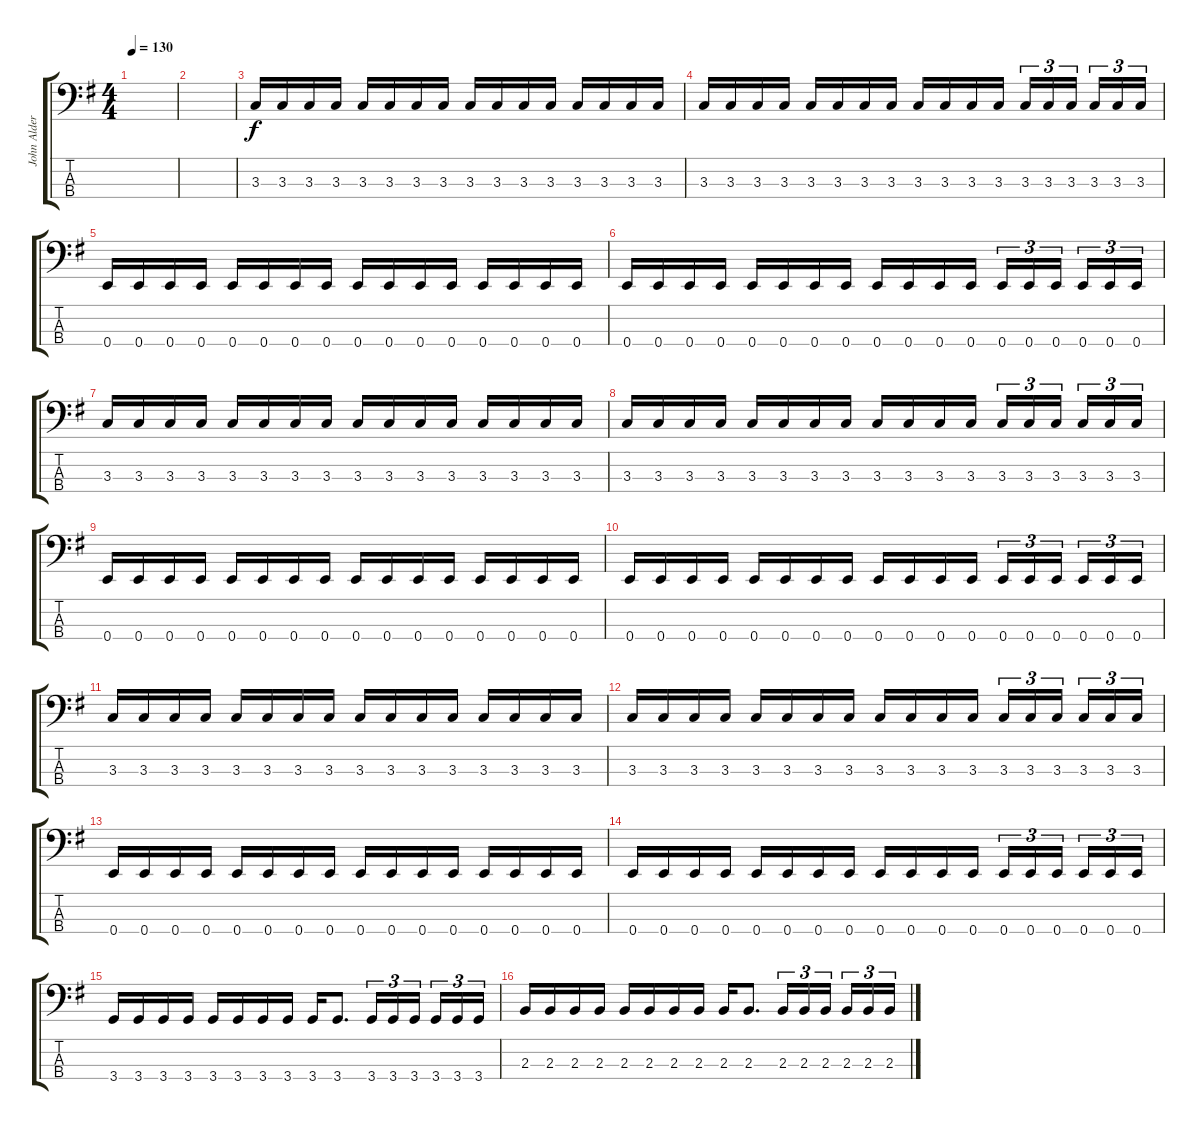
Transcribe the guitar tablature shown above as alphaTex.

\track ("John Alderete (Bass)" "John Alder") {instrument electricbassfinger}
\staff {score tabs}
\tuning (G2 D2 A1 E1) {hide}
\ts (4 4)
\tempo 130
\clef f4
\ks g
|
|
3.3.16 3.3.16 3.3.16 3.3.16 3.3.16 3.3.16 3.3.16 3.3.16 3.3.16 3.3.16 3.3.16 3.3.16 3.3.16 3.3.16 3.3.16 3.3.16 |
3.3.16 3.3.16 3.3.16 3.3.16 3.3.16 3.3.16 3.3.16 3.3.16 3.3.16 3.3.16 3.3.16 3.3.16 3.3.16{tu (3 2)} 3.3.16{tu (3 2)} 3.3.16{tu (3 2) beam splitsecondary} 3.3.16{tu (3 2)} 3.3.16{tu (3 2)} 3.3.16{tu (3 2)} |
0.4.16 0.4.16 0.4.16 0.4.16 0.4.16 0.4.16 0.4.16 0.4.16 0.4.16 0.4.16 0.4.16 0.4.16 0.4.16 0.4.16 0.4.16 0.4.16 |
0.4.16 0.4.16 0.4.16 0.4.16 0.4.16 0.4.16 0.4.16 0.4.16 0.4.16 0.4.16 0.4.16 0.4.16 0.4.16{tu (3 2)} 0.4.16{tu (3 2)} 0.4.16{tu (3 2) beam splitsecondary} 0.4.16{tu (3 2)} 0.4.16{tu (3 2)} 0.4.16{tu (3 2)} |
3.3.16 3.3.16 3.3.16 3.3.16 3.3.16 3.3.16 3.3.16 3.3.16 3.3.16 3.3.16 3.3.16 3.3.16 3.3.16 3.3.16 3.3.16 3.3.16 |
3.3.16 3.3.16 3.3.16 3.3.16 3.3.16 3.3.16 3.3.16 3.3.16 3.3.16 3.3.16 3.3.16 3.3.16 3.3.16{tu (3 2)} 3.3.16{tu (3 2)} 3.3.16{tu (3 2) beam splitsecondary} 3.3.16{tu (3 2)} 3.3.16{tu (3 2)} 3.3.16{tu (3 2)} |
0.4.16 0.4.16 0.4.16 0.4.16 0.4.16 0.4.16 0.4.16 0.4.16 0.4.16 0.4.16 0.4.16 0.4.16 0.4.16 0.4.16 0.4.16 0.4.16 |
0.4.16 0.4.16 0.4.16 0.4.16 0.4.16 0.4.16 0.4.16 0.4.16 0.4.16 0.4.16 0.4.16 0.4.16 0.4.16{tu (3 2)} 0.4.16{tu (3 2)} 0.4.16{tu (3 2) beam splitsecondary} 0.4.16{tu (3 2)} 0.4.16{tu (3 2)} 0.4.16{tu (3 2)} |
3.3.16 3.3.16 3.3.16 3.3.16 3.3.16 3.3.16 3.3.16 3.3.16 3.3.16 3.3.16 3.3.16 3.3.16 3.3.16 3.3.16 3.3.16 3.3.16 |
3.3.16 3.3.16 3.3.16 3.3.16 3.3.16 3.3.16 3.3.16 3.3.16 3.3.16 3.3.16 3.3.16 3.3.16 3.3.16{tu (3 2)} 3.3.16{tu (3 2)} 3.3.16{tu (3 2) beam splitsecondary} 3.3.16{tu (3 2)} 3.3.16{tu (3 2)} 3.3.16{tu (3 2)} |
0.4.16 0.4.16 0.4.16 0.4.16 0.4.16 0.4.16 0.4.16 0.4.16 0.4.16 0.4.16 0.4.16 0.4.16 0.4.16 0.4.16 0.4.16 0.4.16 |
0.4.16 0.4.16 0.4.16 0.4.16 0.4.16 0.4.16 0.4.16 0.4.16 0.4.16 0.4.16 0.4.16 0.4.16 0.4.16{tu (3 2)} 0.4.16{tu (3 2)} 0.4.16{tu (3 2) beam splitsecondary} 0.4.16{tu (3 2)} 0.4.16{tu (3 2)} 0.4.16{tu (3 2)} |
3.4.16 3.4.16 3.4.16 3.4.16 3.4.16 3.4.16 3.4.16 3.4.16 3.4.16 3.4.8{d} 3.4.16{tu (3 2)} 3.4.16{tu (3 2)} 3.4.16{tu (3 2) beam splitsecondary} 3.4.16{tu (3 2)} 3.4.16{tu (3 2)} 3.4.16{tu (3 2)} |
2.3.16 2.3.16 2.3.16 2.3.16 2.3.16 2.3.16 2.3.16 2.3.16 2.3.16 2.3.8{d} 2.3.16{tu (3 2)} 2.3.16{tu (3 2)} 2.3.16{tu (3 2) beam splitsecondary} 2.3.16{tu (3 2)} 2.3.16{tu (3 2)} 2.3.16{tu (3 2)}
